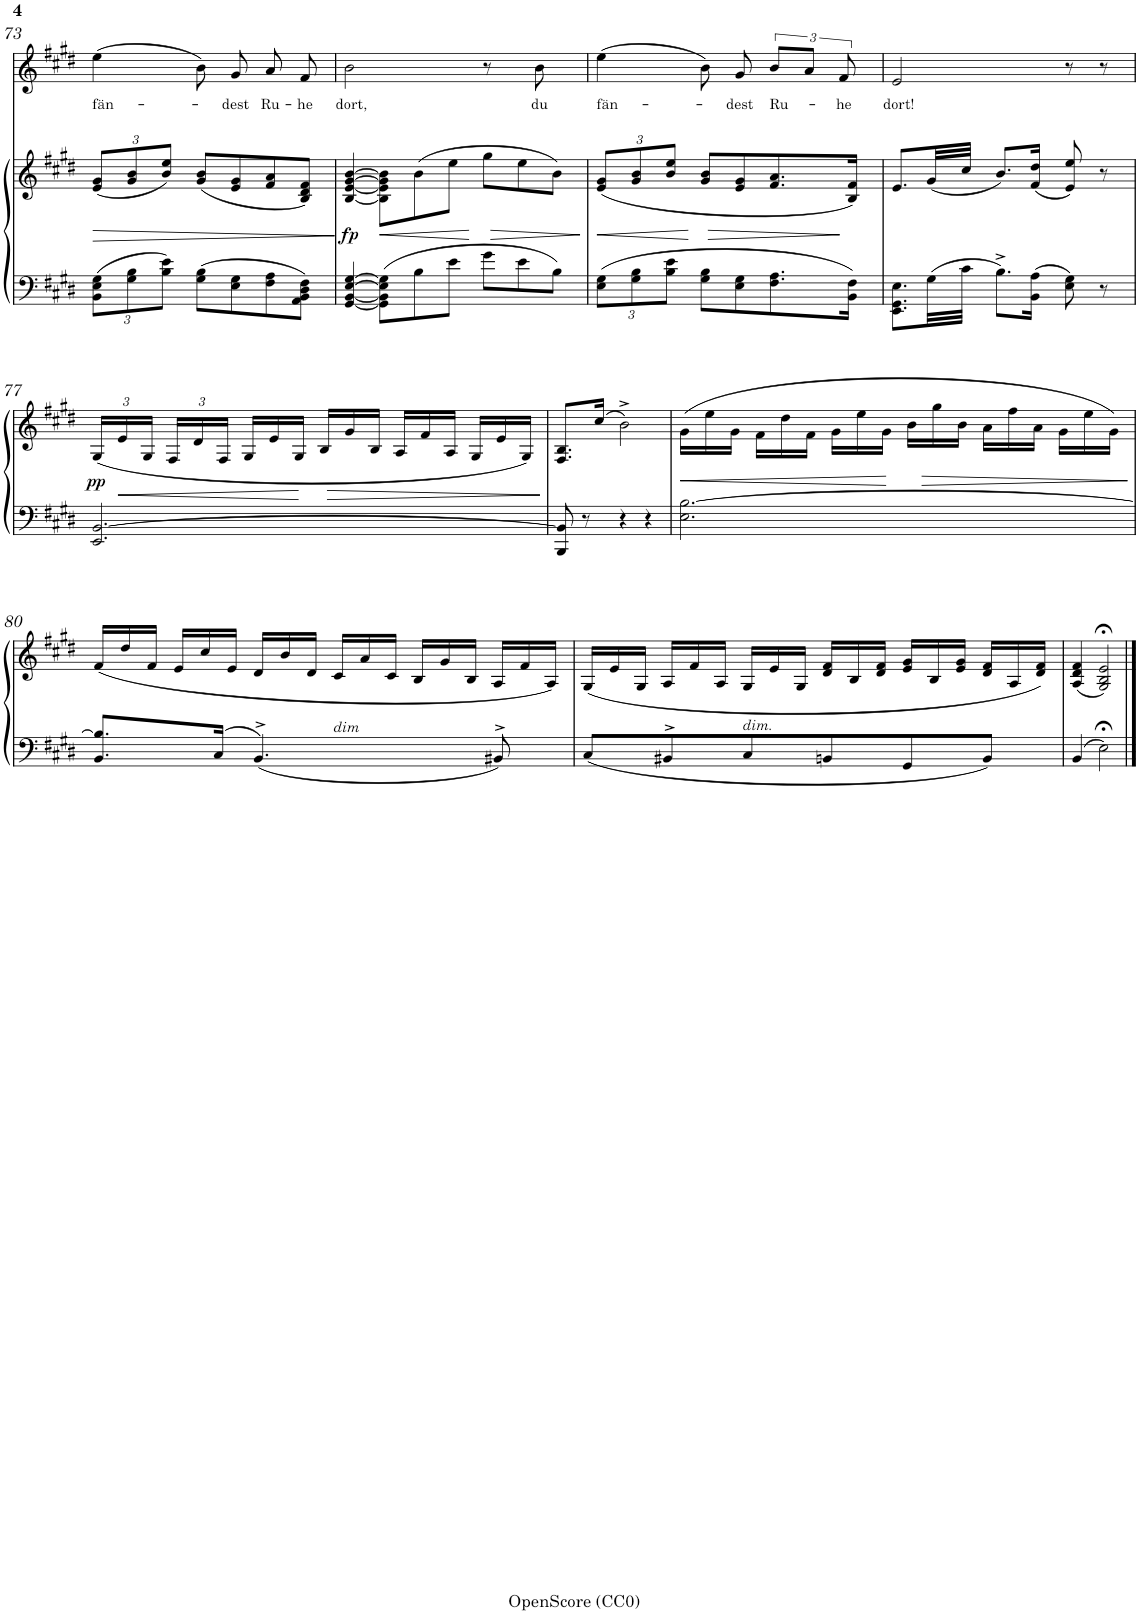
**kern	**kern	**dynam	**kern	**text
*part2	*part2	*part2	*part1	*part1
*staff3	*staff2	*staff2/3	*staff1	*staff1
*I"Pianoforte	*	*	*I"Singstimme	*
*I'Pno	*	*	*	*
!!LO:PB:g=z
*clefF4	*clefG2	*	*clefG2	*
*k[f#c#g#d#]	*k[f#c#g#d#]	*	*k[f#c#g#d#]	*
*M3/4	*M3/4	*	*M3/4	*
*Xbrackettup	*Xbrackettup	*	*	*
=73	=73	=73	=73	=73
!	!	!LO:HP:b	!	!LO:LY:b
12BB\ 12E\ 12G#\L	(12e/ 12g#/L	>	(4ee\	fän-
12G#\ 12B\	12g#/ 12b/	.	.	.
12B\ 12e\J	12b/ 12ee/J)	.	.	.
8G#\ 8B\L	(8g#/ 8b/L	.	8b\)	.
!	!	!	!	!LO:LY:b
8E\ 8G#\	8e/ 8g#/	.	8g#/	-dest
!	!	!	!	!LO:LY:b
8F#\ 8A\	8f#/ 8a/	.	8a/	Ru-
!	!	!	!	!LO:LY:b
8AA\ 8BB\ 8D#\ 8F#\J	8B/ 8d#/ 8f#/J)	.	8f#/	-he
.	.	]	.	.
=74	=74	=74	=74	=74
!	!	!LO:DY:b	!	!LO:LY:b
[4GG#/ [4BB/ [4E/ [4G#/	[4B/ [4e/ [4g#/ [4b/	fp	2b\	dort,
!	!	!LO:HP:b	!	!
12GG#\] 12BB\] 12E\] 12G#\]L	12B\] 12e\] 12g#\] 12b\]L	<	.	.
12B\	(12b\	.	.	.
12e\J	12ee\J	.	.	.
!	!	!LO:HP:n=1:b	!	!
12g#\L	12gg#\L	[ >	8r	.
12e\	12ee\	.	.	.
!	!	!	!	!LO:LY:b
.	.	.	8b\	du
12B\J	12b\J)	.	.	.
.	.	]	.	.
=75	=75	=75	=75	=75
!	!	!LO:HP:b	!	!LO:LY:b
12E\ 12G#\L	(12e/ 12g#/L	<	(4ee\	fän-
12G#\ 12B\	12g#/ 12b/	.	.	.
12B\ 12e\J	12b/ 12ee/J	.	.	.
!	!	!LO:HP:n=1:b	!	!
8G#\ 8B\L	8g#/ 8b/L	[ >	8b\)	.
!	!	!	!	!LO:LY:b
8E\ 8G#\	8e/ 8g#/	.	8g#/	-dest
!	!	!	!	!LO:LY:b
8.F#\ 8.A\	8.f#/ 8.a/	.	12b/L	Ru-
.	.	.	12a/J	.
!	!	!	!	!LO:LY:b
.	.	.	12f#/	-he
16BB\ 16F#\Jk	16B/ 16f#/Jk)	]	.	.
=76	=76	=76	=76	=76
!	!	!	!	!LO:LY:b
8.EE\ 8.GG#\ 8.E\L	8.e/L	.	2e/	dort!
32G#\LL	(32g#/LL	.	.	.
32c#\JJJ	32cc#/JJJ	.	.	.
8.B^\L	8.b/L)	.	.	.
16BB\ 16A\Jk	(16f#/ 16dd#/Jk	.	.	.
8E\ 8G#\	8e/ 8ee/)	.	8r	.
8r	8r	.	8r	.
!!LO:LB:g=z
=77	=77	=77	=77	=77
!	!	!LO:DY:b	!	!
2.EE/ [2.BB/	(24G#/LL	pp	2.r	.
!	!	!LO:HP:b	!	!
.	24e/	<	.	.
.	24G#/JJ	.	.	.
.	24F#/LL	.	.	.
.	24d#/	.	.	.
.	24F#/JJ	.	.	.
*	*Xtuplet	*	*	*
.	24G#/LL	.	.	.
.	24e/	.	.	.
.	24G#/JJ	.	.	.
!	!	!LO:HP:n=1:b	!	!
.	24B/LL	[ >	.	.
.	24g#/	.	.	.
.	24B/JJ	.	.	.
.	24A/LL	.	.	.
.	24f#/	.	.	.
.	24A/JJ	.	.	.
.	24G#/LL	.	.	.
.	24e/	.	.	.
.	24G#/JJ)	.	.	.
.	.	]	.	.
=78	=78	=78	=78	=78
8BBB/ 8BB/]	8.F#/ 8.B/L	.	2.r	.
8r	.	.	.	.
.	(16cc#/Jk	.	.	.
4r	2b^\)	.	.	.
4r	.	.	.	.
=79	=79	=79	=79	=79
!	!	!LO:HP:b	!	!
2.E\ [2.B\	(24g#\LL	<	2.r	.
.	24ee\	.	.	.
.	24g#\JJ	.	.	.
.	24f#\LL	.	.	.
.	24dd#\	.	.	.
.	24f#\JJ	.	.	.
.	24g#\LL	.	.	.
.	24ee\	.	.	.
.	24g#\JJ	.	.	.
!	!	!LO:HP:n=1:b	!	!
.	24b\LL	[ >	.	.
.	24gg#\	.	.	.
.	24b\JJ	.	.	.
.	24a\LL	.	.	.
.	24ff#\	.	.	.
.	24a\JJ	.	.	.
.	24g#\LL	.	.	.
.	24ee\	.	.	.
.	24g#\JJ)	.	.	.
.	.	]	.	.
!!LO:LB:g=z
=80	=80	=80	=80	=80
8.BB/ 8.B/]L	(24f#/LL	.	2.r	.
.	24dd#/	.	.	.
.	24f#/JJ	.	.	.
.	24e/LL	.	.	.
.	24cc#/	.	.	.
16C#/Jk	.	.	.	.
.	24e/JJ	.	.	.
4.BB^>/	24d#/LL	.	.	.
.	24b/	.	.	.
.	24d#/JJ	.	.	.
!	!LO:TX:b:i:t=dim	!	!	!
.	24c#/LL	.	.	.
.	24a/	.	.	.
.	24c#/JJ	.	.	.
.	24B/LL	.	.	.
.	24g#/	.	.	.
.	24B/JJ	.	.	.
8BB#X^>/	24A/LL	.	.	.
.	24f#/	.	.	.
.	24A/JJ)	.	.	.
=81	=81	=81	=81	=81
8C#/L	(24G#/LL	.	2.r	.
.	24e/	.	.	.
.	24G#/JJ	.	.	.
8BB#X^>/	24A/LL	.	.	.
.	24f#/	.	.	.
.	24A/JJ	.	.	.
!	!LO:TX:b:i:t=dim.	!	!	!
8C#/	24G#/LL	.	.	.
.	24e/	.	.	.
.	24G#/JJ	.	.	.
8BBn/	24d#/ 24f#/LL	.	.	.
.	24B/	.	.	.
.	24d#/ 24f#/JJ	.	.	.
8GG#/	24e/ 24g#/LL	.	.	.
.	24B/	.	.	.
.	24e/ 24g#/JJ	.	.	.
8BB/J	24d#/ 24f#/LL	.	.	.
.	24A/	.	.	.
.	24d#/ 24f#/JJ)	.	.	.
=82	=82	=82	=82	=82
4BB/	(4A/ 4d#/ 4f#/	.	2.r	.
2E;<\	2G#/;< 2B/;< 2e/;<)	.	.	.
==	==	==	==	==
*-	*-	*-	*-	*-
